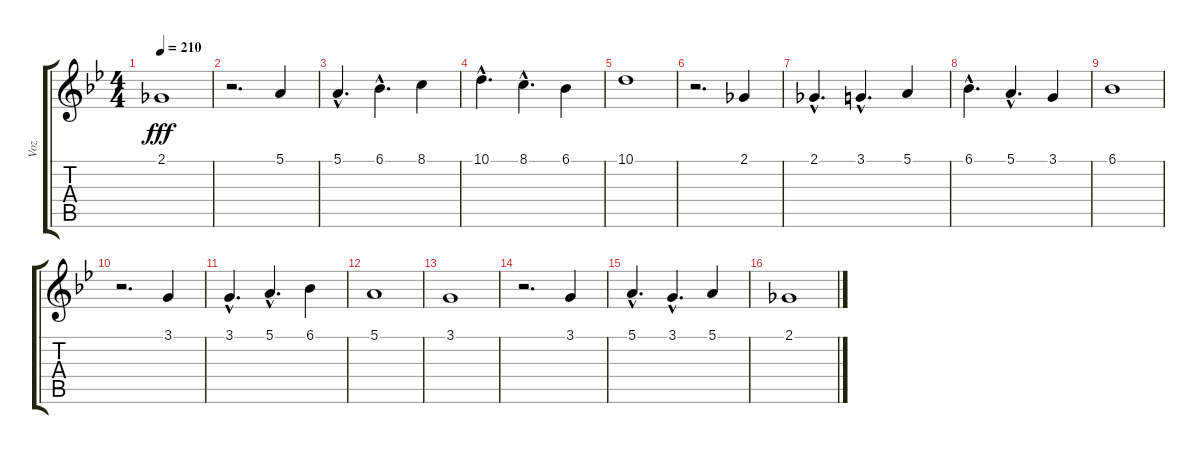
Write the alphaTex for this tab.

\track ("Voz" "Voz") {instrument baritonesax}
\staff {score tabs}
\tuning (E4 B3 G3 D3 A2 E2) {hide}
\ts (4 4)
\tempo 210
\clef g2
\ks gminor
2.1{t}.1{dy fff} |
r.2{d} 5.1.4 |
5.1{hac}.4{d} 6.1{hac}.4{d} 8.1.4 |
10.1{hac}.4{d} 8.1{hac}.4{d} 6.1.4 |
10.1.1 |
r.2{d} 2.1.4 |
2.1{hac}.4{d} 3.1{hac}.4{d} 5.1.4 |
6.1{hac}.4{d} 5.1{hac}.4{d} 3.1.4 |
6.1.1 |
r.2{d} 3.1.4 |
3.1{hac}.4{d} 5.1{hac}.4{d} 6.1.4 |
5.1.1 |
3.1.1 |
r.2{d} 3.1.4 |
5.1{hac}.4{d} 3.1{hac}.4{d} 5.1.4 |
2.1.1
